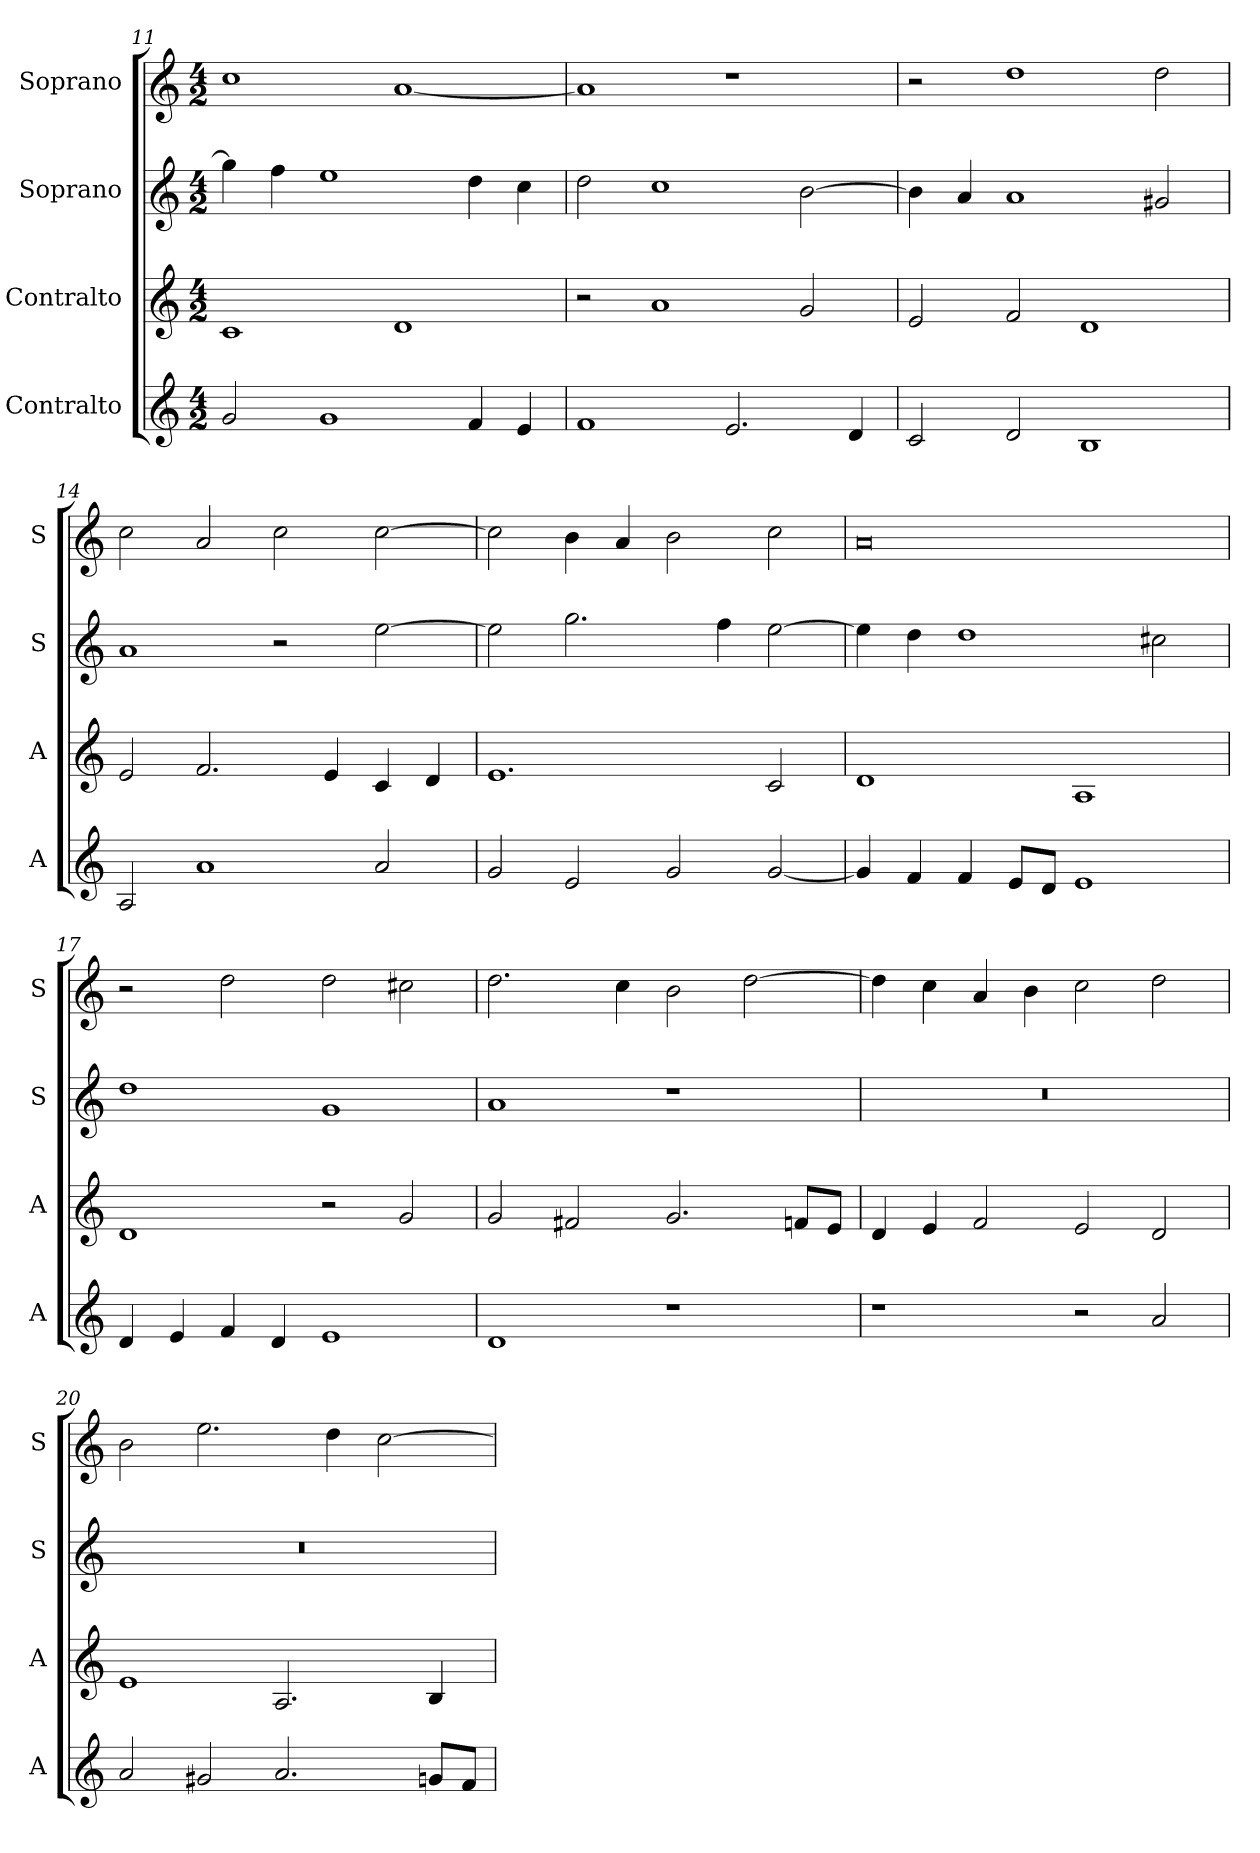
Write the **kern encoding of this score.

**kern	**kern	**kern	**kern
*part4	*part3	*part2	*part1
*staff4	*staff3	*staff2	*staff1
*I"Contralto	*I"Contralto	*I"Soprano	*I"Soprano
*I'A	*I'A	*I'S	*I'S
*clefG2	*clefG2	*clefG2	*clefG2
*k[]	*k[]	*k[]	*k[]
*G:mix	*G:mix	*G:mix	*G:mix
*M4/2	*M4/2	*M4/2	*M4/2
=11	=11	=11	=11
2g	1c	4gg]	1cc
.	.	4ff	.
1g	.	1ee	.
.	1d	.	[1a
4f	.	4dd	.
4e	.	4cc	.
=12	=12	=12	=12
1f	2r	2dd	1a]
.	1a	1cc	.
2.e	.	.	1r
.	2g	[2b	.
4d	.	.	.
=13	=13	=13	=13
2c	2e	4b]	2r
.	.	4a	.
2d	2f	1a	1dd
1B	1d	.	.
.	.	2g#X	2dd
=14	=14	=14	=14
2A	2e	1a	2cc
1a	2.f	.	2a
.	.	2r	2cc
.	4e	.	.
2a	4c	[2ee	[2cc
.	4d	.	.
=15	=15	=15	=15
2g	1.e	2ee]	2cc]
2e	.	2.gg	4b
.	.	.	4a
2g	.	.	2b
.	.	4ff	.
[2g	2c	[2ee	2cc
=16	=16	=16	=16
4g]	1d	4ee]	0a
4f	.	4dd	.
4f	.	1dd	.
8e/L	.	.	.
8d/J	.	.	.
1e	1A	.	.
.	.	2cc#X	.
=17	=17	=17	=17
4d	1d	1dd	2r
4e	.	.	.
4f	.	.	2dd
4d	.	.	.
1e	2r	1g	2dd
.	2g	.	2cc#X
=18	=18	=18	=18
1d	2g	1a	2.dd
.	2f#X	.	.
.	.	.	4cc
1r	2.g	1r	2b
.	.	.	[2dd
.	8fn/L	.	.
.	8e/J	.	.
=19	=19	=19	=19
1r	4d	0r	4dd]
.	4e	.	4cc
.	2f	.	4a
.	.	.	4b
2r	2e	.	2cc
2a	2d	.	2dd
=20	=20	=20	=20
2a	1e	0r	2b
2g#X	.	.	2.ee
2.a	2.A	.	.
.	.	.	4dd
.	.	.	[2cc
8gn/L	4B	.	.
8f/J	.	.	.
=	=	=	=
*-	*-	*-	*-
